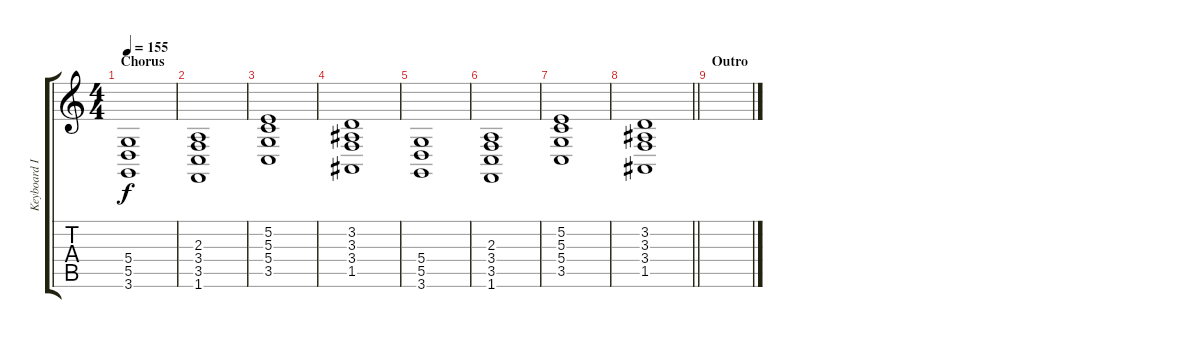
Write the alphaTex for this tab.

\track ("Keyboard I" "Keyboard I") {instrument churchorgan}
\staff {score tabs}
\tuning (E4 B3 G3 D3 A2 E2) {hide}
\ts (4 4)
\section ("" "Chorus")
\tempo 155
\clef g2
\ks c
(5.4 5.5 3.6).1{dy f} |
(2.3 3.4 3.5 1.6).1 |
(5.2 5.3 5.4 3.5).1 |
(3.2 3.3 3.4 1.5).1 |
(5.4 5.5 3.6).1 |
(2.3 3.4 3.5 1.6).1 |
(5.2 5.3 5.4 3.5).1 |
\barLineRight lightlight
(3.2 3.3 3.4 1.5).1 |
\section ("" "Outro")
